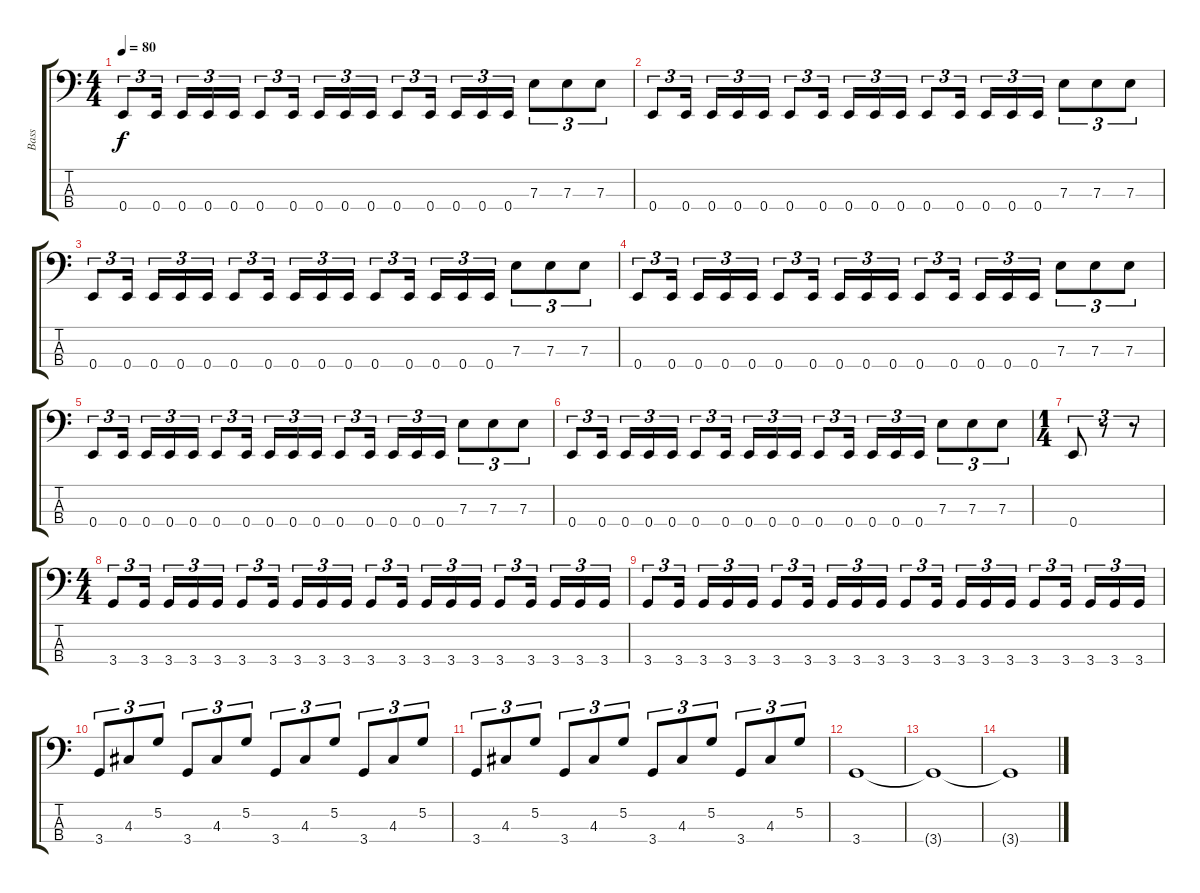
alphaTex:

\track ("Bass" "Bass") {instrument electricbassfinger}
\staff {score tabs}
\tuning (G2 D2 A1 E1) {hide}
\ts (4 4)
\tempo 80
\clef f4
\ks c
0.4.8{tu (3 2) dy f} 0.4.16{tu (3 2) beam splitsecondary} 0.4.16{tu (3 2)} 0.4.16{tu (3 2)} 0.4.16{tu (3 2)} 0.4.8{tu (3 2)} 0.4.16{tu (3 2) beam splitsecondary} 0.4.16{tu (3 2)} 0.4.16{tu (3 2)} 0.4.16{tu (3 2)} 0.4.8{tu (3 2)} 0.4.16{tu (3 2) beam splitsecondary} 0.4.16{tu (3 2)} 0.4.16{tu (3 2)} 0.4.16{tu (3 2)} 7.3.8{tu (3 2)} 7.3.8{tu (3 2)} 7.3.8{tu (3 2)} |
0.4.8{tu (3 2)} 0.4.16{tu (3 2) beam splitsecondary} 0.4.16{tu (3 2)} 0.4.16{tu (3 2)} 0.4.16{tu (3 2)} 0.4.8{tu (3 2)} 0.4.16{tu (3 2) beam splitsecondary} 0.4.16{tu (3 2)} 0.4.16{tu (3 2)} 0.4.16{tu (3 2)} 0.4.8{tu (3 2)} 0.4.16{tu (3 2) beam splitsecondary} 0.4.16{tu (3 2)} 0.4.16{tu (3 2)} 0.4.16{tu (3 2)} 7.3.8{tu (3 2)} 7.3.8{tu (3 2)} 7.3.8{tu (3 2)} |
0.4.8{tu (3 2)} 0.4.16{tu (3 2) beam splitsecondary} 0.4.16{tu (3 2)} 0.4.16{tu (3 2)} 0.4.16{tu (3 2)} 0.4.8{tu (3 2)} 0.4.16{tu (3 2) beam splitsecondary} 0.4.16{tu (3 2)} 0.4.16{tu (3 2)} 0.4.16{tu (3 2)} 0.4.8{tu (3 2)} 0.4.16{tu (3 2) beam splitsecondary} 0.4.16{tu (3 2)} 0.4.16{tu (3 2)} 0.4.16{tu (3 2)} 7.3.8{tu (3 2)} 7.3.8{tu (3 2)} 7.3.8{tu (3 2)} |
0.4.8{tu (3 2)} 0.4.16{tu (3 2) beam splitsecondary} 0.4.16{tu (3 2)} 0.4.16{tu (3 2)} 0.4.16{tu (3 2)} 0.4.8{tu (3 2)} 0.4.16{tu (3 2) beam splitsecondary} 0.4.16{tu (3 2)} 0.4.16{tu (3 2)} 0.4.16{tu (3 2)} 0.4.8{tu (3 2)} 0.4.16{tu (3 2) beam splitsecondary} 0.4.16{tu (3 2)} 0.4.16{tu (3 2)} 0.4.16{tu (3 2)} 7.3.8{tu (3 2)} 7.3.8{tu (3 2)} 7.3.8{tu (3 2)} |
0.4.8{tu (3 2)} 0.4.16{tu (3 2) beam splitsecondary} 0.4.16{tu (3 2)} 0.4.16{tu (3 2)} 0.4.16{tu (3 2)} 0.4.8{tu (3 2)} 0.4.16{tu (3 2) beam splitsecondary} 0.4.16{tu (3 2)} 0.4.16{tu (3 2)} 0.4.16{tu (3 2)} 0.4.8{tu (3 2)} 0.4.16{tu (3 2) beam splitsecondary} 0.4.16{tu (3 2)} 0.4.16{tu (3 2)} 0.4.16{tu (3 2)} 7.3.8{tu (3 2)} 7.3.8{tu (3 2)} 7.3.8{tu (3 2)} |
0.4.8{tu (3 2)} 0.4.16{tu (3 2) beam splitsecondary} 0.4.16{tu (3 2)} 0.4.16{tu (3 2)} 0.4.16{tu (3 2)} 0.4.8{tu (3 2)} 0.4.16{tu (3 2) beam splitsecondary} 0.4.16{tu (3 2)} 0.4.16{tu (3 2)} 0.4.16{tu (3 2)} 0.4.8{tu (3 2)} 0.4.16{tu (3 2) beam splitsecondary} 0.4.16{tu (3 2)} 0.4.16{tu (3 2)} 0.4.16{tu (3 2)} 7.3.8{tu (3 2)} 7.3.8{tu (3 2)} 7.3.8{tu (3 2)} |
\ts (1 4)
0.4.8{tu (3 2)} r.8{tu (3 2)} r.8{tu (3 2)} |
\ts (4 4)
3.4.8{tu (3 2)} 3.4.16{tu (3 2) beam splitsecondary} 3.4.16{tu (3 2)} 3.4.16{tu (3 2)} 3.4.16{tu (3 2)} 3.4.8{tu (3 2)} 3.4.16{tu (3 2) beam splitsecondary} 3.4.16{tu (3 2)} 3.4.16{tu (3 2)} 3.4.16{tu (3 2)} 3.4.8{tu (3 2)} 3.4.16{tu (3 2) beam splitsecondary} 3.4.16{tu (3 2)} 3.4.16{tu (3 2)} 3.4.16{tu (3 2)} 3.4.8{tu (3 2)} 3.4.16{tu (3 2) beam splitsecondary} 3.4.16{tu (3 2)} 3.4.16{tu (3 2)} 3.4.16{tu (3 2)} |
3.4.8{tu (3 2)} 3.4.16{tu (3 2) beam splitsecondary} 3.4.16{tu (3 2)} 3.4.16{tu (3 2)} 3.4.16{tu (3 2)} 3.4.8{tu (3 2)} 3.4.16{tu (3 2) beam splitsecondary} 3.4.16{tu (3 2)} 3.4.16{tu (3 2)} 3.4.16{tu (3 2)} 3.4.8{tu (3 2)} 3.4.16{tu (3 2) beam splitsecondary} 3.4.16{tu (3 2)} 3.4.16{tu (3 2)} 3.4.16{tu (3 2)} 3.4.8{tu (3 2)} 3.4.16{tu (3 2) beam splitsecondary} 3.4.16{tu (3 2)} 3.4.16{tu (3 2)} 3.4.16{tu (3 2)} |
3.4.8{tu (3 2)} 4.3.8{tu (3 2)} 5.2.8{tu (3 2)} 3.4.8{tu (3 2)} 4.3.8{tu (3 2)} 5.2.8{tu (3 2)} 3.4.8{tu (3 2)} 4.3.8{tu (3 2)} 5.2.8{tu (3 2)} 3.4.8{tu (3 2)} 4.3.8{tu (3 2)} 5.2.8{tu (3 2)} |
3.4.8{tu (3 2)} 4.3.8{tu (3 2)} 5.2.8{tu (3 2)} 3.4.8{tu (3 2)} 4.3.8{tu (3 2)} 5.2.8{tu (3 2)} 3.4.8{tu (3 2)} 4.3.8{tu (3 2)} 5.2.8{tu (3 2)} 3.4.8{tu (3 2)} 4.3.8{tu (3 2)} 5.2.8{tu (3 2)} |
3.4.1{volume 0} |
3.4{t}.1 |
3.4{t}.1
